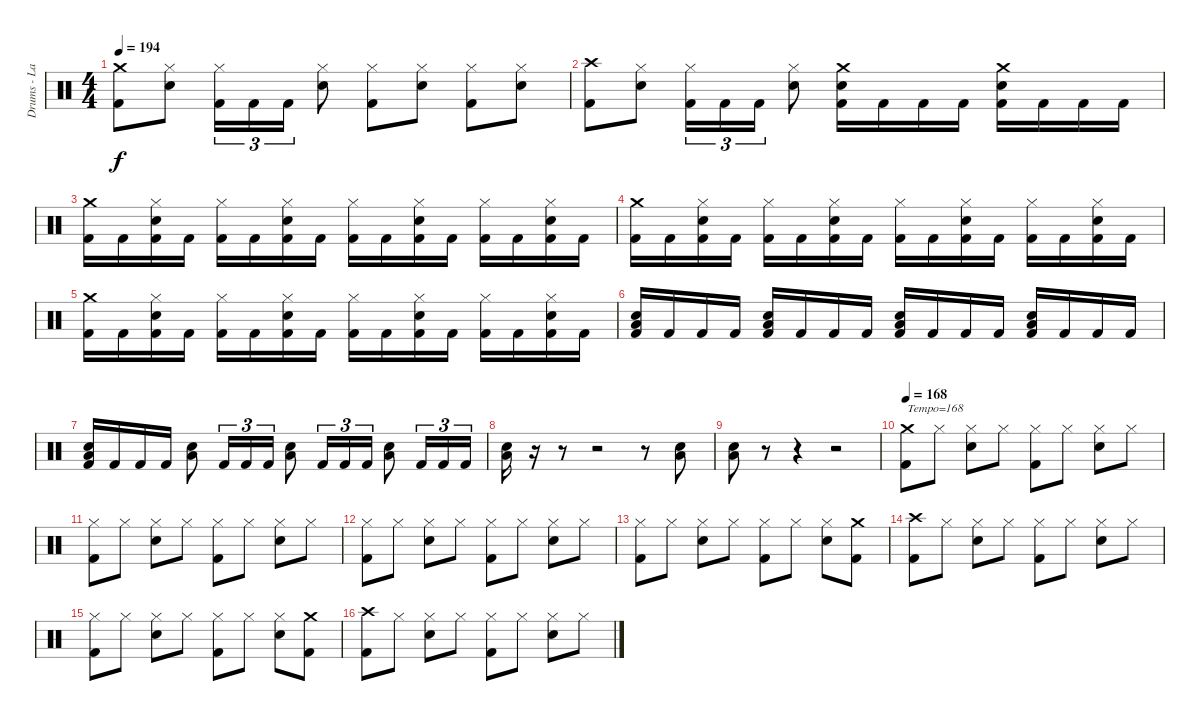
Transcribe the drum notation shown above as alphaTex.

\track ("Drums - Lars" "Drums - La") {instrument percussion}
\staff {score}
\articulation defaults
\ts (4 4)
\tempo 194
\clef neutral
\ks c
("Crash medium (hit)" "Kick (hit) 2").8{dy f} ("Hi-Hat (closed)" "Snare (hit) 2").8 ("Hi-Hat (closed)" "Kick (hit) 2").16{tu (3 2)} "Kick (hit) 2".16{tu (3 2)} "Kick (hit) 2".16{tu (3 2)} ("Hi-Hat (closed)" "Snare (hit) 2").8 ("Hi-Hat (closed)" "Kick (hit) 2").8 ("Hi-Hat (closed)" "Snare (hit) 2").8 ("Hi-Hat (closed)" "Kick (hit) 2").8 ("Hi-Hat (closed)" "Snare (hit) 2").8 |
("Crash high (hit)" "Kick (hit) 2").8 ("Hi-Hat (closed)" "Snare (hit) 2").8 ("Hi-Hat (closed)" "Kick (hit) 2").16{tu (3 2)} "Kick (hit) 2".16{tu (3 2)} "Kick (hit) 2".16{tu (3 2)} ("Hi-Hat (closed)" "Snare (hit) 2").8 ("Crash medium (hit)" "Snare (hit) 2" "Kick (hit) 2").16 "Kick (hit) 2".16 "Kick (hit) 2".16 "Kick (hit) 2".16 ("Crash medium (hit)" "Snare (hit) 2" "Kick (hit) 2").16 "Kick (hit) 2".16 "Kick (hit) 2".16 "Kick (hit) 2".16 |
("Crash medium (hit)" "Kick (hit) 2").16 "Kick (hit) 2".16 ("Hi-Hat (closed)" "Snare (hit) 2" "Kick (hit) 2").16 "Kick (hit) 2".16 ("Hi-Hat (closed)" "Kick (hit) 2").16 "Kick (hit) 2".16 ("Hi-Hat (closed)" "Snare (hit) 2" "Kick (hit) 2").16 "Kick (hit) 2".16 ("Hi-Hat (closed)" "Kick (hit) 2").16 "Kick (hit) 2".16 ("Hi-Hat (closed)" "Snare (hit) 2" "Kick (hit) 2").16 "Kick (hit) 2".16 ("Hi-Hat (closed)" "Kick (hit) 2").16 "Kick (hit) 2".16 ("Hi-Hat (closed)" "Snare (hit) 2" "Kick (hit) 2").16 "Kick (hit) 2".16 |
("Crash medium (hit)" "Kick (hit) 2").16 "Kick (hit) 2".16 ("Hi-Hat (closed)" "Snare (hit) 2" "Kick (hit) 2").16 "Kick (hit) 2".16 ("Hi-Hat (closed)" "Kick (hit) 2").16 "Kick (hit) 2".16 ("Hi-Hat (closed)" "Snare (hit) 2" "Kick (hit) 2").16 "Kick (hit) 2".16 ("Hi-Hat (closed)" "Kick (hit) 2").16 "Kick (hit) 2".16 ("Hi-Hat (closed)" "Snare (hit) 2" "Kick (hit) 2").16 "Kick (hit) 2".16 ("Hi-Hat (closed)" "Kick (hit) 2").16 "Kick (hit) 2".16 ("Hi-Hat (closed)" "Snare (hit) 2" "Kick (hit) 2").16 "Kick (hit) 2".16 |
("Crash medium (hit)" "Kick (hit) 2").16 "Kick (hit) 2".16 ("Hi-Hat (closed)" "Snare (hit) 2" "Kick (hit) 2").16 "Kick (hit) 2".16 ("Hi-Hat (closed)" "Kick (hit) 2").16 "Kick (hit) 2".16 ("Hi-Hat (closed)" "Snare (hit) 2" "Kick (hit) 2").16 "Kick (hit) 2".16 ("Hi-Hat (closed)" "Kick (hit) 2").16 "Kick (hit) 2".16 ("Hi-Hat (closed)" "Snare (hit) 2" "Kick (hit) 2").16 "Kick (hit) 2".16 ("Hi-Hat (closed)" "Kick (hit) 2").16 "Kick (hit) 2".16 ("Hi-Hat (closed)" "Snare (hit) 2" "Kick (hit) 2").16 "Kick (hit) 2".16 |
("Low Floor Tom (hit)" "Snare (hit) 2" "Kick (hit) 2").16 "Kick (hit) 2".16 "Kick (hit) 2".16 "Kick (hit) 2".16 ("Low Floor Tom (hit)" "Snare (hit) 2" "Kick (hit) 2").16 "Kick (hit) 2".16 "Kick (hit) 2".16 "Kick (hit) 2".16 ("Low Floor Tom (hit)" "Snare (hit) 2" "Kick (hit) 2").16 "Kick (hit) 2".16 "Kick (hit) 2".16 "Kick (hit) 2".16 ("Low Floor Tom (hit)" "Snare (hit) 2" "Kick (hit) 2").16 "Kick (hit) 2".16 "Kick (hit) 2".16 "Kick (hit) 2".16 |
("Low Floor Tom (hit)" "Snare (hit) 2" "Kick (hit) 2").16 "Kick (hit) 2".16 "Kick (hit) 2".16 "Kick (hit) 2".16 ("Low Floor Tom (hit)" "Snare (hit) 2").8 "Kick (hit) 2".16{tu (3 2)} "Kick (hit) 2".16{tu (3 2)} "Kick (hit) 2".16{tu (3 2)} ("Low Floor Tom (hit)" "Snare (hit) 2").8 "Kick (hit) 2".16{tu (3 2)} "Kick (hit) 2".16{tu (3 2)} "Kick (hit) 2".16{tu (3 2)} ("Low Floor Tom (hit)" "Snare (hit) 2").8 "Kick (hit) 2".16{tu (3 2)} "Kick (hit) 2".16{tu (3 2)} "Kick (hit) 2".16{tu (3 2)} |
("Low Floor Tom (hit)" "Snare (hit) 2").16 r.16 r.8 r.2 r.8 ("Low Floor Tom (hit)" "Snare (hit) 2").8 |
("Low Floor Tom (hit)" "Snare (hit) 2").8 r.8 r.4 r.2 |
\tempo 168
("Crash medium (hit)" "Kick (hit) 2").8{txt "Tempo=168"} "Hi-Hat (closed)".8 ("Hi-Hat (closed)" "Snare (hit) 2").8 "Hi-Hat (closed)".8 ("Hi-Hat (closed)" "Kick (hit) 2").8 "Hi-Hat (closed)".8 ("Hi-Hat (closed)" "Snare (hit) 2").8 "Hi-Hat (closed)".8 |
("Hi-Hat (closed)" "Kick (hit) 2").8 "Hi-Hat (closed)".8 ("Hi-Hat (closed)" "Snare (hit) 2").8 "Hi-Hat (closed)".8 ("Hi-Hat (closed)" "Kick (hit) 2").8 "Hi-Hat (closed)".8 ("Hi-Hat (closed)" "Snare (hit) 2").8 "Hi-Hat (closed)".8 |
("Hi-Hat (closed)" "Kick (hit) 2").8 "Hi-Hat (closed)".8 ("Hi-Hat (closed)" "Snare (hit) 2").8 "Hi-Hat (closed)".8 ("Hi-Hat (closed)" "Kick (hit) 2").8 "Hi-Hat (closed)".8 ("Hi-Hat (closed)" "Snare (hit) 2").8 "Hi-Hat (closed)".8 |
("Hi-Hat (closed)" "Kick (hit) 2").8 "Hi-Hat (closed)".8 ("Hi-Hat (closed)" "Snare (hit) 2").8 "Hi-Hat (closed)".8 ("Hi-Hat (closed)" "Kick (hit) 2").8 "Hi-Hat (closed)".8 ("Hi-Hat (closed)" "Snare (hit) 2").8 ("Crash medium (hit)" "Kick (hit) 2").8 |
("Crash high (hit)" "Kick (hit) 2").8 "Hi-Hat (closed)".8 ("Hi-Hat (closed)" "Snare (hit) 2").8 "Hi-Hat (closed)".8 ("Hi-Hat (closed)" "Kick (hit) 2").8 "Hi-Hat (closed)".8 ("Hi-Hat (closed)" "Snare (hit) 2").8 "Hi-Hat (closed)".8 |
("Hi-Hat (closed)" "Kick (hit) 2").8 "Hi-Hat (closed)".8 ("Hi-Hat (closed)" "Snare (hit) 2").8 "Hi-Hat (closed)".8 ("Hi-Hat (closed)" "Kick (hit) 2").8 "Hi-Hat (closed)".8 ("Hi-Hat (closed)" "Snare (hit) 2").8 ("Crash medium (hit)" "Kick (hit) 2").8 |
("Crash high (hit)" "Kick (hit) 2").8 "Hi-Hat (closed)".8 ("Hi-Hat (closed)" "Snare (hit) 2").8 "Hi-Hat (closed)".8 ("Hi-Hat (closed)" "Kick (hit) 2").8 "Hi-Hat (closed)".8 ("Hi-Hat (closed)" "Snare (hit) 2").8 "Hi-Hat (closed)".8
